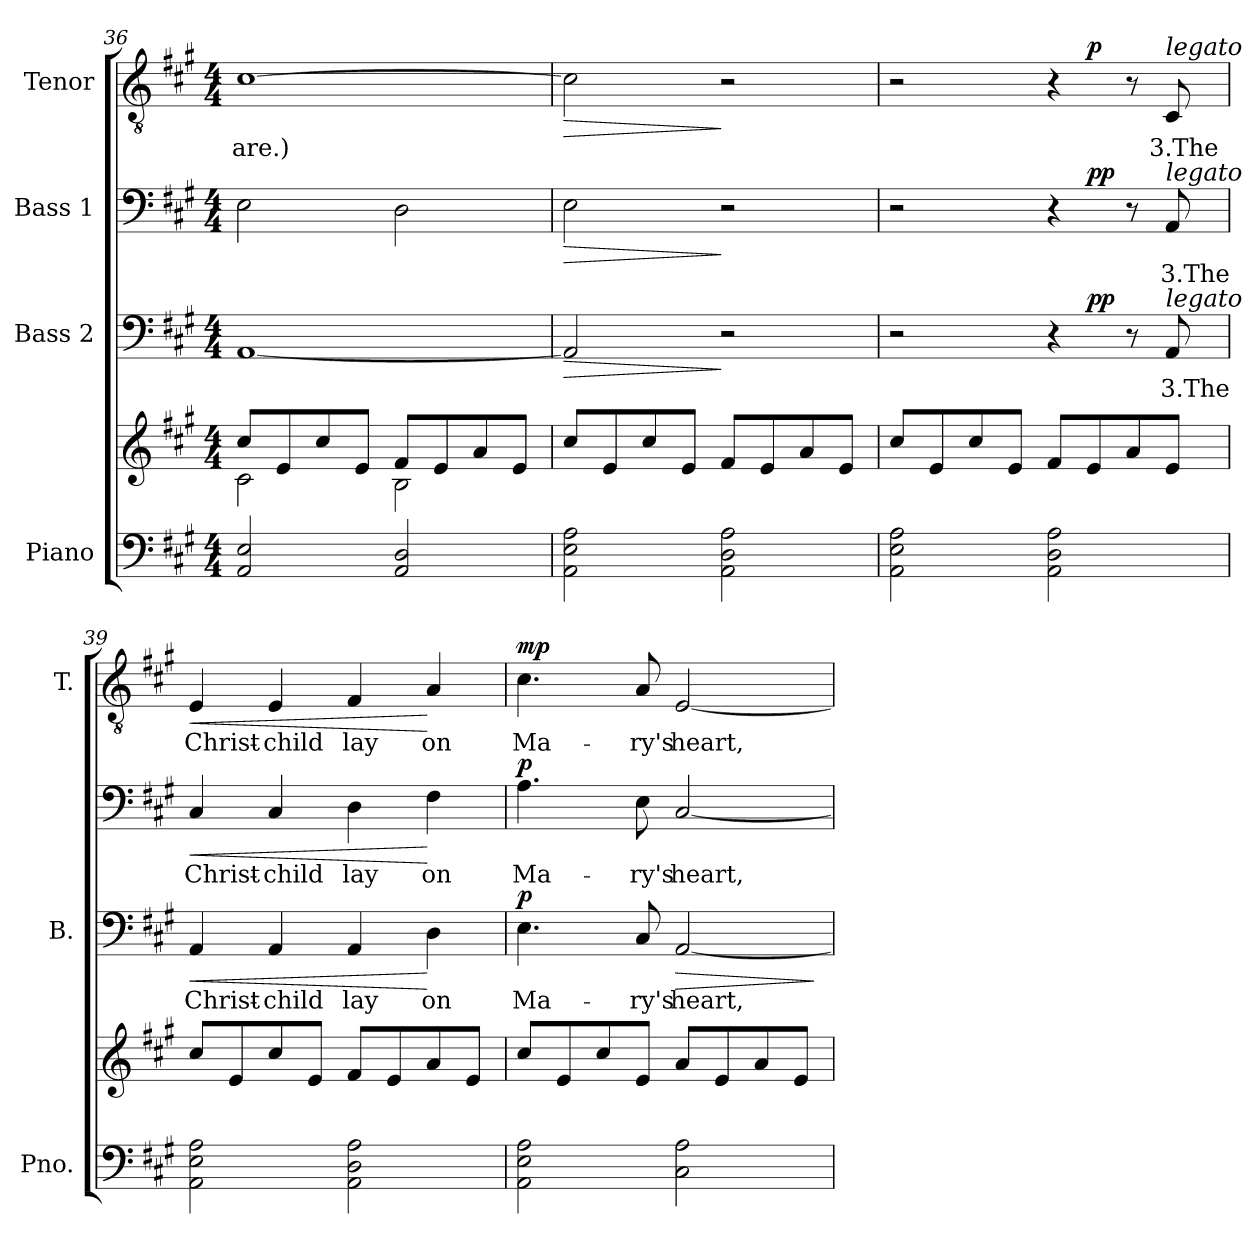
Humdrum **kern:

**kern	**kern	**kern	**text	**dynam	**kern	**text	**dynam	**kern	**text	**dynam
*part4	*part4	*part3	*part3	*part3	*part2	*part2	*part2	*part1	*part1	*part1
*staff5	*staff4	*staff3	*staff3	*staff3	*staff2	*staff2	*staff2	*staff1	*staff1	*staff1
*I"Piano	*	*I"Bass 2	*	*	*I"Bass 1	*	*	*I"Tenor	*	*
*I'Pno.	*	*I'B.	*	*	*	*	*	*I'T.	*	*
*clefF4	*clefG2	*clefF4	*	*	*clefF4	*	*	*clefGv2	*	*
*	*	*	*	*	*	*	*	*ITrd7c12	*	*
*k[f#c#g#]	*k[f#c#g#]	*k[f#c#g#]	*	*	*k[f#c#g#]	*	*	*k[f#c#g#]	*	*
*A:	*A:	*A:	*	*	*A:	*	*	*A:	*	*
*M4/4	*M4/4	*M4/4	*	*	*M4/4	*	*	*M4/4	*	*
=36	=36	=36	=36	=36	=36	=36	=36	=36	=36	=36
*	*^	*	*	*	*	*	*	*	*	*
!	!	!	!	!	!	!	!	!	!	!LO:LY:b:color=#000000	!
2AAi/ 2Ei	8cc#i/L	2c#i\	[1AAi	.	.	2Ei\	.	.	[1C#i	are.)	.
.	8ei/	.	.	.	.	.	.	.	.	.	.
.	8cc#i/	.	.	.	.	.	.	.	.	.	.
.	8ei/J	.	.	.	.	.	.	.	.	.	.
2AAi/ 2Di	8f#i/L	2Bi\	.	.	.	2Di\	.	.	.	.	.
.	8ei/	.	.	.	.	.	.	.	.	.	.
.	8ai/	.	.	.	.	.	.	.	.	.	.
.	8ei/J	.	.	.	.	.	.	.	.	.	.
*	*v	*v	*	*	*	*	*	*	*	*	*
=37	=37	=37	=37	=37	=37	=37	=37	=37	=37	=37
!	!	!	!	!LO:HP:b	!	!	!LO:HP:b	!	!	!LO:HP:b
2AAi\ 2Ei 2Ai	8cc#i/L	2AAi/]	.	>	2Ei\	.	>	2C#i\]	.	>
.	8ei/	.	.	.	.	.	.	.	.	.
.	8cc#i/	.	.	.	.	.	.	.	.	.
.	8ei/J	.	.	.	.	.	.	.	.	.
2AAi\ 2Di 2Ai	8f#i/L	2r	.	]	2r	.	]	2r	.	]
.	8ei/	.	.	.	.	.	.	.	.	.
.	8ai/	.	.	.	.	.	.	.	.	.
.	8ei/J	.	.	.	.	.	.	.	.	.
=38	=38	=38	=38	=38	=38	=38	=38	=38	=38	=38
*	*	*^	*	*	*^	*	*	*^	*	*
2AAi\ 2Ei 2Ai	8cc#i/L	2r	2ryy	.	.	2r	2ryy	.	.	2r	2ryy	.	.
.	8ei/	.	.	.	.	.	.	.	.	.	.	.	.
.	8cc#i/	.	.	.	.	.	.	.	.	.	.	.	.
.	8ei/J	.	.	.	.	.	.	.	.	.	.	.	.
2AAi\ 2Di 2Ai	8f#i/L	4r	8ryy	.	.	4r	8ryy	.	.	4r	8ryy	.	.
.	8ei/	.	4.ryy	.	pp	.	4.ryy	.	pp	.	4.ryy	.	p
.	8ai/	8r	.	.	.	8r	.	.	.	8r	.	.	.
!	!	!	!	!LO:LY:b:color=#000000	!	!	!	!	!	!	!	!	!
!	!	!	!	!	!	!	!	!LO:LY:b:color=#000000	!	!	!	!	!
!	!	!	!	!	!	!	!	!	!	!LO:TX:a:i:t=legato	!	!	!
!	!	!	!	!	!	!LO:TX:a:i:t=legato	!	!	!	!	!	!	!
!	!	!LO:TX:a:i:t=legato	!	!	!	!	!	!	!	!	!	!	!
!	!	!	!	!	!	!	!	!	!	!	!	!LO:LY:b:color=#000000	!
.	8ei/J	8AAi/	.	3.The	.	8AAi/	.	3.The	.	8CC#i/	.	3.The	.
*	*	*v	*v	*	*	*	*	*	*	*v	*v	*	*
*	*	*	*	*	*v	*v	*	*	*	*	*
=39	=39	=39	=39	=39	=39	=39	=39	=39	=39	=39
*	*	*^	*	*	*^	*	*	*^	*	*
!	!	!	!	!LO:LY:b:color=#000000	!LO:HP:b	!	!	!	!	!	!	!	!
*	*	*v	*v	*	*	*	*	*	*	*v	*v	*	*
*	*	*	*	*	*v	*v	*	*	*	*	*
*	*	*^	*	*	*^	*	*	*^	*	*
!	!	!	!	!	!	!	!	!LO:LY:b:color=#000000	!LO:HP:b	!	!	!	!
*	*	*v	*v	*	*	*	*	*	*	*v	*v	*	*
*	*	*	*	*	*v	*v	*	*	*	*	*
*	*	*^	*	*	*^	*	*	*^	*	*
!	!	!	!	!	!	!	!	!	!	!	!	!LO:LY:b:color=#000000	!LO:HP:b
*	*	*v	*v	*	*	*	*	*	*	*v	*v	*	*
*	*	*	*	*	*v	*v	*	*	*	*	*
2AAi\ 2Ei 2Ai	8cc#i/L	4AAi/	Christ-	<	4C#i/	Christ-	<	4EEi/	Christ-	<
.	8ei/	.	.	.	.	.	.	.	.	.
!	!	!	!LO:LY:b:color=#000000	!	!	!	!	!	!	!
!	!	!	!	!	!	!LO:LY:b:color=#000000	!	!	!	!
!	!	!	!	!	!	!	!	!	!LO:LY:b:color=#000000	!
.	8cc#i/	4AAi/	-child	.	4C#i/	-child	.	4EEi/	-child	.
.	8ei/J	.	.	.	.	.	.	.	.	.
!	!	!	!LO:LY:b:color=#000000	!	!	!	!	!	!	!
!	!	!	!	!	!	!LO:LY:b:color=#000000	!	!	!	!
!	!	!	!	!	!	!	!	!	!LO:LY:b:color=#000000	!
2AAi\ 2Di 2Ai	8f#i/L	4AAi/	lay	.	4Di\	lay	.	4FF#i/	lay	.
.	8ei/	.	.	.	.	.	.	.	.	.
!	!	!	!LO:LY:b:color=#000000	!	!	!	!	!	!	!
!	!	!	!	!	!	!LO:LY:b:color=#000000	!	!	!	!
!	!	!	!	!	!	!	!	!	!LO:LY:b:color=#000000	!
.	8ai/	4Di\	on	[	4F#i\	on	[	4AAi/	on	[
.	8ei/J	.	.	.	.	.	.	.	.	.
!!LO:LB:g=z
=40	=40	=40	=40	=40	=40	=40	=40	=40	=40	=40
!	!	!	!LO:LY:b:color=#000000	!	!	!	!	!	!	!
!	!	!	!	!	!	!LO:LY:b:color=#000000	!	!	!	!
!	!	!	!	!	!	!	!	!	!LO:LY:b:color=#000000	!
2AAi\ 2Ei 2Ai	8cc#i/L	4.Ei\	Ma-	p	4.Ai\	Ma-	p	4.C#i\	Ma-	mp
.	8ei/	.	.	.	.	.	.	.	.	.
.	8cc#i/	.	.	.	.	.	.	.	.	.
!	!	!	!LO:LY:b:color=#000000	!	!	!	!	!	!	!
!	!	!	!	!	!	!LO:LY:b:color=#000000	!	!	!	!
!	!	!	!	!	!	!	!	!	!LO:LY:b:color=#000000	!
.	8ei/J	8C#i/	-ry's	.	8Ei\	-ry's	.	8AAi/	-ry's	.
!	!	!	!LO:LY:b:color=#000000	!LO:HP:b	!	!	!	!	!	!
!	!	!	!	!	!	!LO:LY:b:color=#000000	!	!	!	!
!	!	!	!	!	!	!	!	!	!LO:LY:b:color=#000000	!
2C#i\ 2Ai	8ai/L	[2AAi/	heart,	>	[2C#i/	heart,	.	[2EEi/	heart,	.
.	8ei/	.	.	.	.	.	.	.	.	.
.	8ai/	.	.	.	.	.	.	.	.	.
.	8ei/J	.	.	.	.	.	.	.	.	.
.	.	.	.	]	.	.	.	.	.	.
=	=	=	=	=	=	=	=	=	=	=
*-	*-	*-	*-	*-	*-	*-	*-	*-	*-	*-
